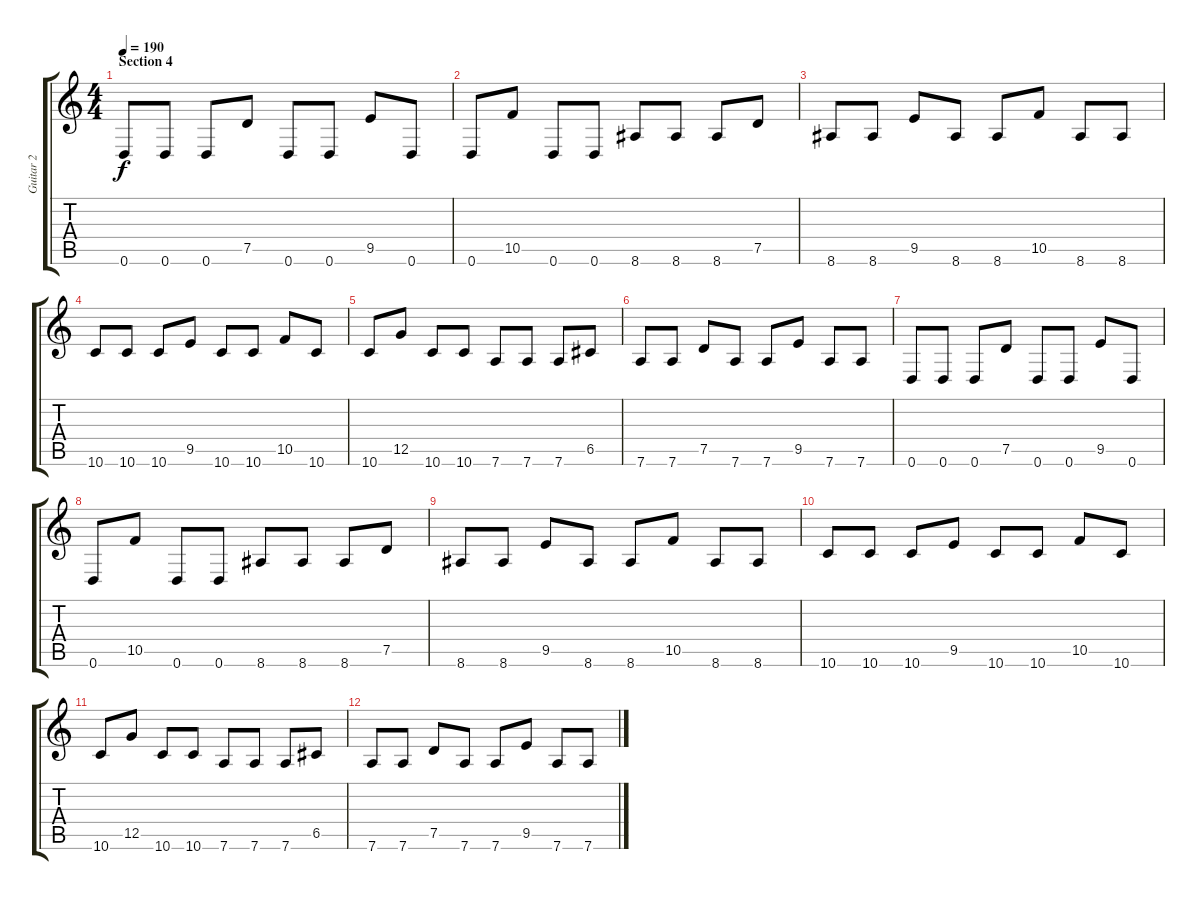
\track ("Guitar 2" "Guitar 2") {instrument distortionguitar}
\staff {score tabs}
\tuning (D4 A3 F3 C3 G2 D2) {hide}
\ts (4 4)
\section ("" "Section 4")
\tempo 190
\clef g2
\ks c
0.6.8{dy f} 0.6.8 0.6.8 7.5.8 0.6.8 0.6.8 9.5.8 0.6.8 |
0.6.8 10.5.8 0.6.8 0.6.8 8.6.8 8.6.8 8.6.8 7.5.8 |
8.6.8 8.6.8 9.5.8 8.6.8 8.6.8 10.5.8 8.6.8 8.6.8 |
10.6.8 10.6.8 10.6.8 9.5.8 10.6.8 10.6.8 10.5.8 10.6.8 |
10.6.8 12.5.8 10.6.8 10.6.8 7.6.8 7.6.8 7.6.8 6.5.8 |
7.6.8 7.6.8 7.5.8 7.6.8 7.6.8 9.5.8 7.6.8 7.6.8 |
0.6.8 0.6.8 0.6.8 7.5.8 0.6.8 0.6.8 9.5.8 0.6.8 |
0.6.8 10.5.8 0.6.8 0.6.8 8.6.8 8.6.8 8.6.8 7.5.8 |
8.6.8 8.6.8 9.5.8 8.6.8 8.6.8 10.5.8 8.6.8 8.6.8 |
10.6.8 10.6.8 10.6.8 9.5.8 10.6.8 10.6.8 10.5.8 10.6.8 |
10.6.8 12.5.8 10.6.8 10.6.8 7.6.8 7.6.8 7.6.8 6.5.8 |
7.6.8 7.6.8 7.5.8 7.6.8 7.6.8 9.5.8 7.6.8 7.6.8
